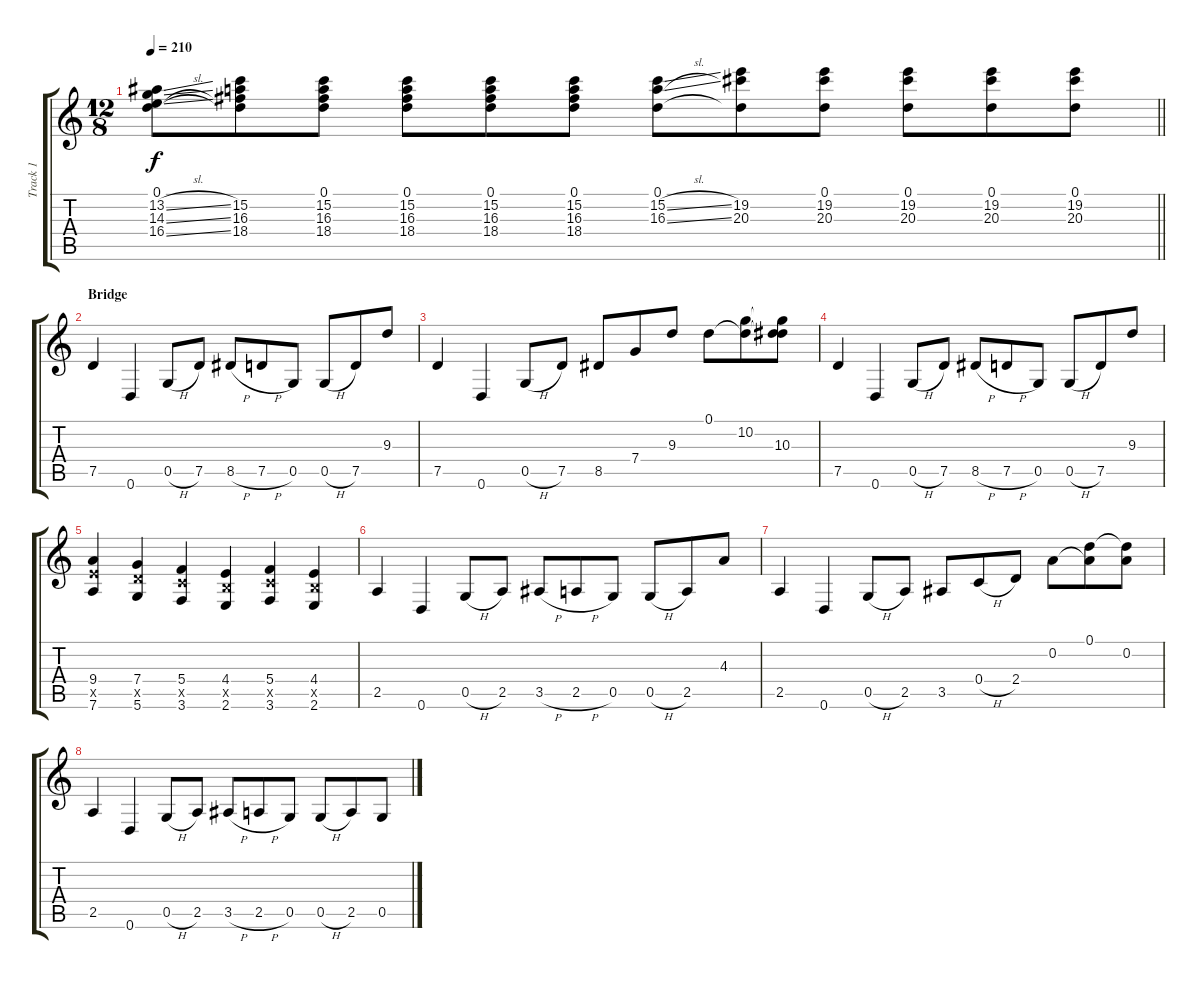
\track ("Track 1" "Track 1") {instrument distortionguitar}
\staff {score tabs}
\tuning (D4 A3 F3 C3 G2 D2) {hide}
\ts (12 8)
\tempo 210
\clef g2
\barLineRight lightlight
\ks c
(0.1 13.2{sl} 14.3{sl} 16.4{sl}).8{dy f} (0.1{t} 15.2 16.3 18.4).8 (0.1 15.2 16.3 18.4).8 (0.1 15.2 16.3 18.4).8 (0.1 15.2 16.3 18.4).8 (0.1 15.2 16.3 18.4).8 (0.1 15.2{sl} 16.3{sl}).8 (0.1{t} 19.2 20.3).8 (0.1 19.2 20.3).8 (0.1 19.2 20.3).8 (0.1 19.2 20.3).8 (0.1 19.2 20.3).8 |
\section ("" "Bridge")
7.5.4 0.6.4 0.5{h}.8 7.5.8 8.5{h}.8 7.5{h}.8 0.5.8 0.5{h}.8 7.5.8 9.3.8 |
7.5.4 0.6.4 0.5{h}.8 7.5.8 8.5.8 7.4.8 9.3.8 0.1.8 (0.1{t} 10.2).8 (0.1{t} 10.2{t} 10.3).8 |
7.5.4 0.6.4 0.5{h}.8 7.5.8 8.5{h}.8 7.5{h}.8 0.5.8 0.5{h}.8 7.5.8 9.3.8 |
(9.4 9.5{x} 7.6).4 (7.4 7.5{x} 5.6).4 (5.4 5.5{x} 3.6).4 (4.4 4.5{x} 2.6).4 (5.4 5.5{x} 3.6).4 (4.4 4.5{x} 2.6).4 |
2.5.4 0.6.4 0.5{h}.8 2.5.8 3.5{h}.8 2.5{h}.8 0.5.8 0.5{h}.8 2.5.8 4.3.8 |
2.5.4 0.6.4 0.5{h}.8 2.5.8 3.5.8 0.4{h}.8 2.4.8 0.2.8 (0.1 0.2{t}).8 (0.1{t} 0.2).8 |
2.5.4 0.6.4 0.5{h}.8 2.5.8 3.5{h}.8 2.5{h}.8 0.5.8 0.5{h}.8 2.5.8 0.5.8
